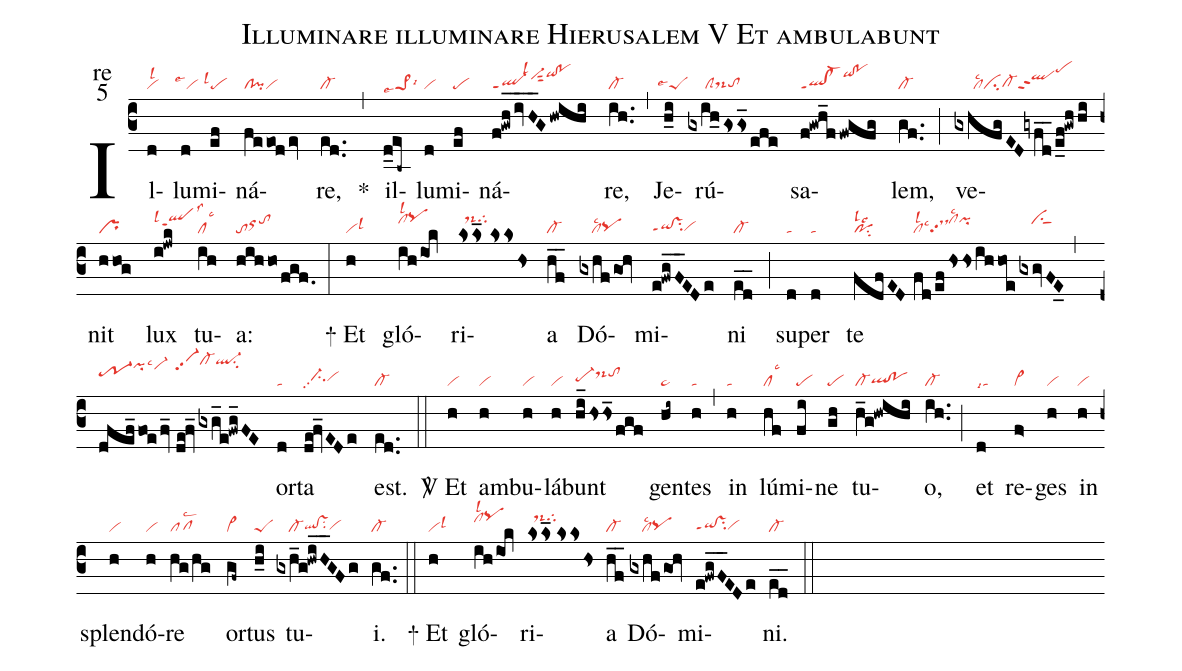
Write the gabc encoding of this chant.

name:Illuminare illuminare Hierusalem V Et ambulabunt;
office-part:re;
mode:5;
nabc-lines:1;
%%
(c3) Il(d|vilsl2)lu(d|``vilse1)mi(ef|``pelsl1)ná(feeod/ev|cl!pivi)re,(ed..|cl-) <sp>*</sp>(,) il(d_eb~|pe>1lse7lsi6)lu(d|vi)mi(ef|pe)ná(f!gwh_/ivH__G/hwihi|ql-ppt1``vi-hjsut2lsl1qihk!pohk)re,(ih..|cl-) (,) Je(h_i|``peSlse4)rú(gxih_gsgs_efe|/////clSds-hgtohg)sa(f!gwh_f/fwgfg|ql!cl-ppt1qihk!pohk)lem,(gf..|cl-) (;) ve(gxhfgED!gyfd__/e_f!gwhhi|//////cllsc2cicl-hgqlhjppt2pehm)nit(hhog|pr) lux(i!jwk|qlhippt1lsl4lss3) tu(ih|cllsc3)a:(hihho/fgf.|toorhitohj) (:)

<sp>+</sp> Et(h|vilsl3) gló(ihiok|clhjlsl2pqhk)ri(ksks_//kskshs|//ds-hktghk)a(hf__|cl-) Dó(gxhfgoh|////cllsc2pqhg)mi(e!fwgF__EDe|qihg!vshgppt1su2vihg)ni(ed__|cl-) (;) su(d|ta)per(d|ta) te(fdfED|polslc2su2|//fd/ef/hssihhoe|cllsl2lsc3dshjpp2clhjlsc2pihj|gxgvFE_0,z|////ciShj|//dfef_foe/fv_|tr-1hjpihmlsc3vi-hm|//de!fv_/gxg_e!fwg_FE|vi-hmpp2cl-hpql-hpsu2) or(d|ta)ta(de!fv_EDe|//ci-hhpp2vihh) est.(ed..|cl-) (::)

<sp>V/</sp> Et(h|vi) am(h|vi)bu(h|vi)lá(h|vi)bunt(hi_/hshs_fgf|pe-hhds-hjtohj) gen(hi~|ta>)tes(h|ta) (,) in(h|ta) lú(hf|cllsc3)mi(fi|pe)ne(gh|pe) tu(h_g!hwihi|cl-qlhg!pohg)o,(ih..|cl-) (;) et(d|talsi7) re(f>|vi>)ges(h|vi) in(h|vi) splen(h|vi)dó(h|vi)re(hg/hg|pflsc2) or(gf~|vi>)tus(h_i|peS) tu(gxh_g!hwiH__GFg|////cl-qlhg!vshgsu2vihg)i.(gf..|cl-) (::)
<sp>+</sp> Et(h|vilsl3) gló(ihiok|clhjlsl2pqhk)ri(ksks_//kskshs|//ds-hktghk)a(hf__|cl-) Dó(gxhfgoh|////cllsc2pqhg)mi(e!fwgF__EDe|qihg!vshgppt1su2vihg)ni.(ed__|cl-) (::)
